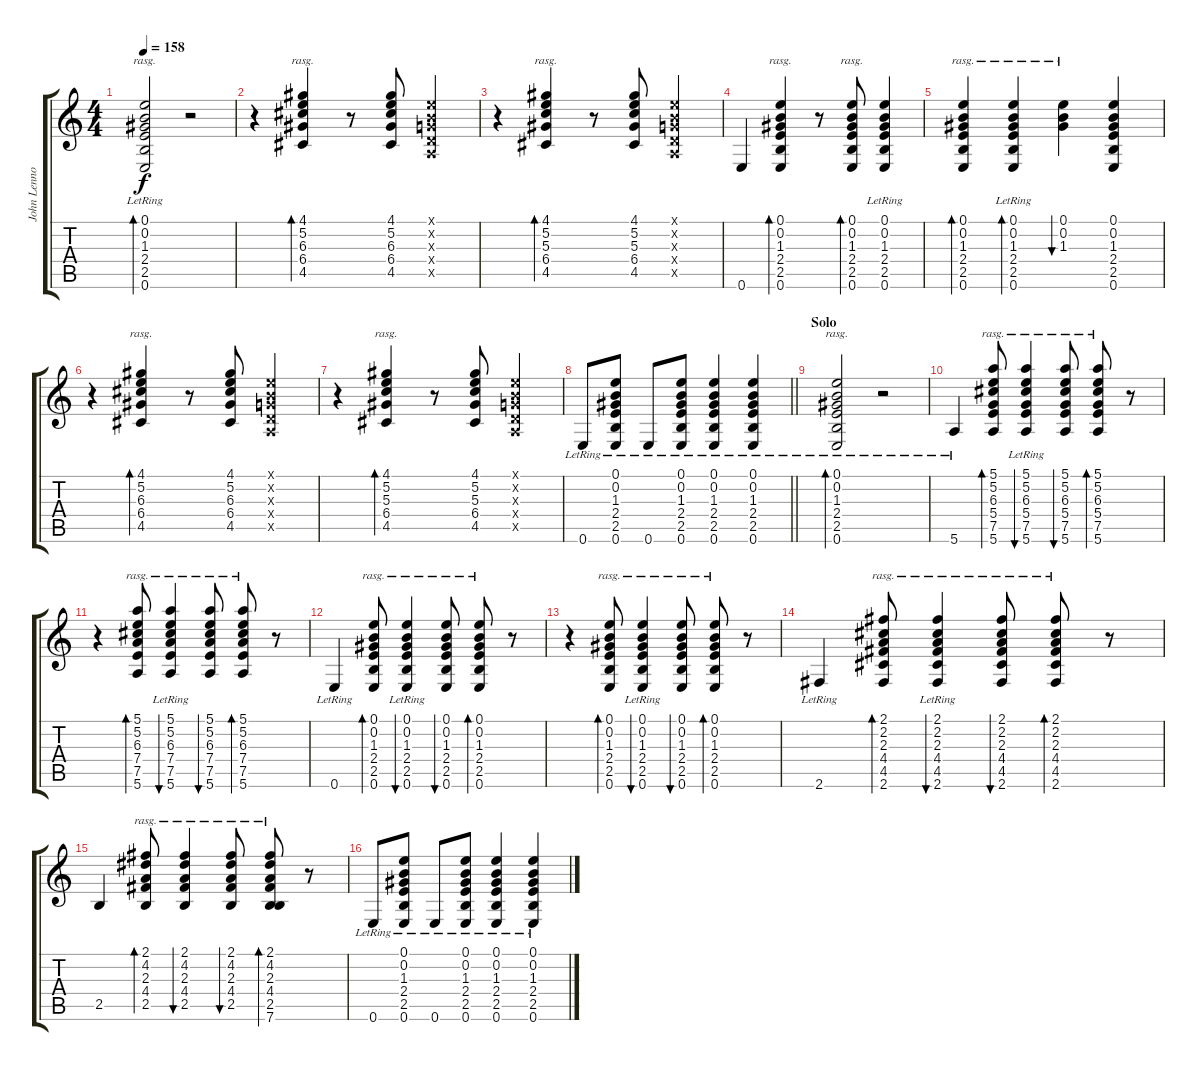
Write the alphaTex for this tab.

\track ("John Lennon" "John Lenno") {instrument electricguitarclean}
\staff {score tabs}
\tuning (E4 B3 G3 D3 A2 E2) {hide}
\ts (4 4)
\tempo 158
\clef g2
\ks c
(0.1{lr} 0.2 1.3 2.4 2.5 0.6).2{bd 120 rasg ii dy f} r.2 |
r.4 (4.1 5.2 6.3 6.4 4.5).4{bd 120 rasg ii} r.8 (4.1 5.2 6.3 6.4 4.5).8 (0.1{x} 0.2{x} 0.3{x} 0.4{x} 0.5{x}).4 |
r.4 (4.1 5.2 5.3 6.4 4.5).4{bd 120 rasg ii} r.8 (4.1 5.2 5.3 6.4 4.5).8 (0.1{x} 0.2{x} 0.3{x} 0.4{x} 0.5{x}).4 |
0.6.4 (0.1 0.2 1.3 2.4 2.5 0.6).4{bd 120 rasg ii} r.8 (0.1 0.2 1.3 2.4 2.5 0.6).8{bd 120 rasg ii} (0.1{lr} 0.2{lr} 1.3{lr} 2.4{lr} 2.5{lr} 0.6{lr}).4 |
(0.1 0.2 1.3 2.4 2.5 0.6).4{bd 120 rasg ii} (0.1 0.2 1.3 2.4{lr} 2.5{lr} 0.6{lr}).4{bd 120 rasg ii} (0.1 0.2 1.3).4{bu 120 rasg ii} (0.1 0.2 1.3 2.4 2.5 0.6).4 |
r.4 (4.1 5.2 6.3 6.4 4.5).4{bd 120 rasg ii} r.8 (4.1 5.2 6.3 6.4 4.5).8 (0.1{x} 0.2{x} 0.3{x} 0.4{x} 0.5{x}).4 |
r.4 (4.1 5.2 5.3 6.4 4.5).4{bd 120 rasg ii} r.8 (4.1 5.2 5.3 6.4 4.5).8 (0.1{x} 0.2{x} 0.3{x} 0.4{x} 0.5{x}).4 |
\barLineRight lightlight
0.6{lr}.8 (0.1 0.2{lr} 1.3{lr} 2.4{lr} 2.5{lr} 0.6{lr}).8 0.6{lr}.8 (0.1{lr} 0.2{lr} 1.3{lr} 2.4{lr} 2.5{lr} 0.6{lr}).8 (0.1{lr} 0.2{lr} 1.3{lr} 2.4{lr} 2.5{lr} 0.6{lr}).4 (0.1{lr} 0.2{lr} 1.3{lr} 2.4{lr} 2.5{lr} 0.6{lr}).4 |
\section ("" "Solo")
(0.1 0.2{lr} 1.3{lr} 2.4{lr} 2.5{lr} 0.6{lr}).2{bd 120 rasg ii} r.2 |
5.6{lr}.4 (5.1 5.2 6.3 5.4 7.5 5.6).8{bd 120 rasg ii} (5.1{lr} 5.2{lr} 6.3{lr} 5.4{lr} 7.5{lr} 5.6{lr}).4{bu 120 rasg ii} (5.1 5.2 6.3 5.4 7.5 5.6).8{bu 120 rasg ii} (5.1 5.2 6.3 5.4 7.5 5.6).8{bd 120 rasg ii} r.8 |
r.4 (5.1 5.2 6.3 7.4 7.5 5.6).8{bd 120 rasg ii} (5.1{lr} 5.2{lr} 6.3{lr} 7.4{lr} 7.5{lr} 5.6{lr}).4{bu 120 rasg ii} (5.1 5.2 6.3 7.4 7.5 5.6).8{bu 120 rasg ii} (5.1 5.2 6.3 7.4 7.5 5.6).8{bd 120 rasg ii} r.8 |
0.6{lr}.4 (0.1 0.2 1.3 2.4 2.5 0.6).8{bd 120 rasg ii} (0.1{lr} 0.2{lr} 1.3{lr} 2.4{lr} 2.5{lr} 0.6{lr}).4{bu 120 rasg ii} (0.1 0.2 1.3 2.4 2.5 0.6).8{bu 120 rasg ii} (0.1 0.2 1.3 2.4 2.5 0.6).8{bd 120 rasg ii} r.8 |
r.4 (0.1 0.2 1.3 2.4 2.5 0.6).8{bd 120 rasg ii} (0.1{lr} 0.2{lr} 1.3{lr} 2.4{lr} 2.5{lr} 0.6{lr}).4{bu 120 rasg ii} (0.1 0.2 1.3 2.4 2.5 0.6).8{bu 120 rasg ii} (0.1 0.2 1.3 2.4 2.5 0.6).8{bd 120 rasg ii} r.8 |
2.6{lr}.4 (2.1 2.2 2.3 4.4 4.5 2.6).8{bd 120 rasg ii} (2.1{lr} 2.2{lr} 2.3{lr} 4.4{lr} 4.5{lr} 2.6{lr}).4{bu 120 rasg ii} (2.1 2.2 2.3 4.4 4.5 2.6).8{bu 120 rasg ii} (2.1 2.2 2.3 4.4 4.5 2.6).8{bd 120 rasg ii} r.8 |
2.5.4 (2.1 4.2 2.3 4.4 2.5).8{bd 120 rasg ii} (2.1 4.2 2.3 4.4 2.5).4{bu 120 rasg ii} (2.1 4.2 2.3 4.4 2.5).8{bu 120 rasg ii} (2.1 4.2 2.3 4.4 2.5 7.6).8{bd 120 rasg ii} r.8 |
0.6{lr}.8 (0.1 0.2{lr} 1.3{lr} 2.4{lr} 2.5{lr} 0.6{lr}).8 0.6{lr}.8 (0.1{lr} 0.2{lr} 1.3{lr} 2.4{lr} 2.5{lr} 0.6{lr}).8 (0.1{lr} 0.2{lr} 1.3{lr} 2.4{lr} 2.5{lr} 0.6{lr}).4 (0.1{lr} 0.2{lr} 1.3{lr} 2.4{lr} 2.5{lr} 0.6{lr}).4
